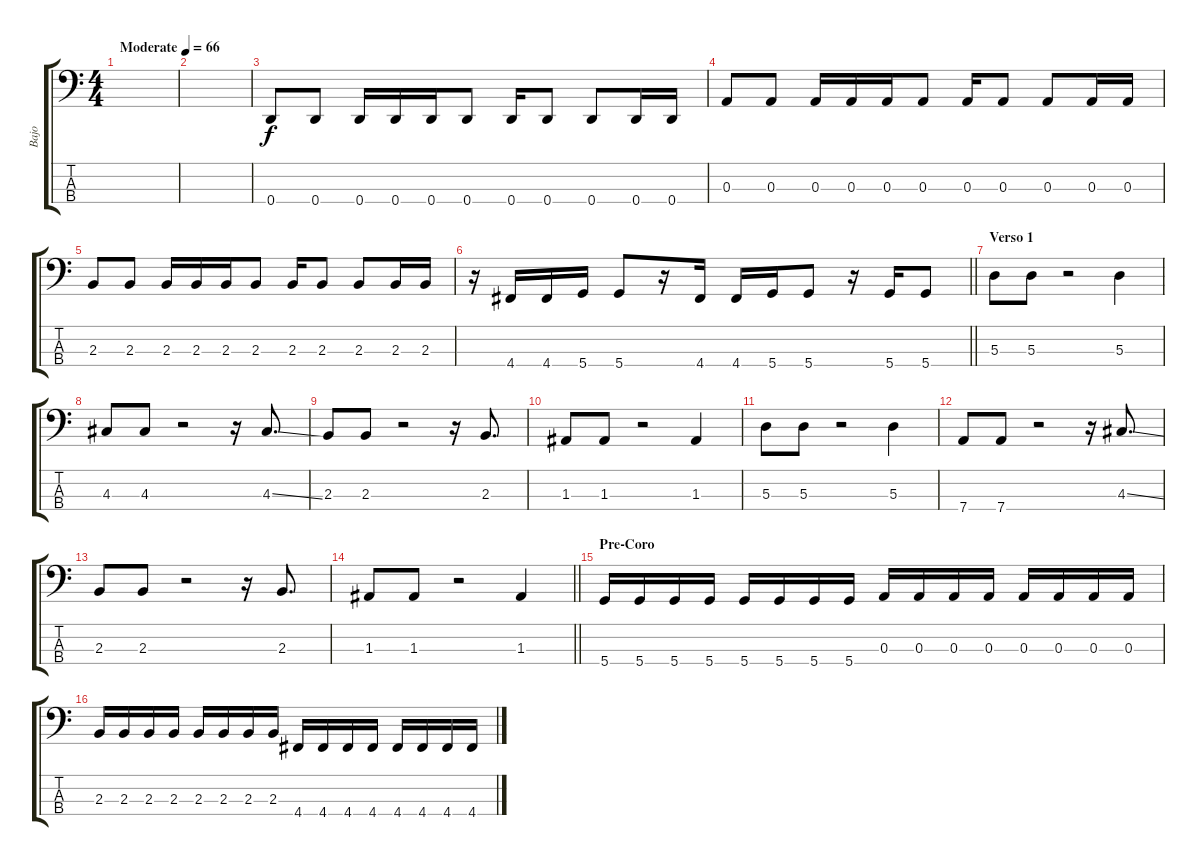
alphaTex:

\track ("Bajo" "Bajo") {instrument electricbassfinger}
\staff {score tabs}
\tuning (G2 D2 A1 D1) {hide}
\ts (4 4)
\tempo (66 "Moderate")
\clef f4
\ks c
|
|
0.4.8 0.4.8 0.4.16 0.4.16 0.4.16 0.4.8 0.4.16 0.4.8 0.4.8 0.4.16 0.4.16 |
0.3.8 0.3.8 0.3.16 0.3.16 0.3.16 0.3.8 0.3.16 0.3.8 0.3.8 0.3.16 0.3.16 |
2.3.8 2.3.8 2.3.16 2.3.16 2.3.16 2.3.8 2.3.16 2.3.8 2.3.8 2.3.16 2.3.16 |
\barLineRight lightlight
r.16 4.4.16 4.4.16 5.4.16 5.4.8 r.16 4.4.16 4.4.16 5.4.16 5.4.8 r.16 5.4.16 5.4.8 |
\section ("" "Verso 1")
5.3.8 5.3.8 r.2 5.3.4 |
4.3.8 4.3.8 r.2 r.16 4.3{ss}.8{d} |
2.3.8 2.3.8 r.2 r.16 2.3.8{d} |
1.3.8 1.3.8 r.2 1.3.4 |
5.3.8 5.3.8 r.2 5.3.4 |
7.4.8 7.4.8 r.2 r.16 4.3{ss}.8{d} |
2.3.8 2.3.8 r.2 r.16 2.3.8{d} |
\barLineRight lightlight
1.3.8 1.3.8 r.2 1.3.4 |
\section ("" "Pre-Coro")
5.4.16 5.4.16 5.4.16 5.4.16 5.4.16 5.4.16 5.4.16 5.4.16 0.3.16 0.3.16 0.3.16 0.3.16 0.3.16 0.3.16 0.3.16 0.3.16 |
2.3.16 2.3.16 2.3.16 2.3.16 2.3.16 2.3.16 2.3.16 2.3.16 4.4.16 4.4.16 4.4.16 4.4.16 4.4.16 4.4.16 4.4.16 4.4.16
